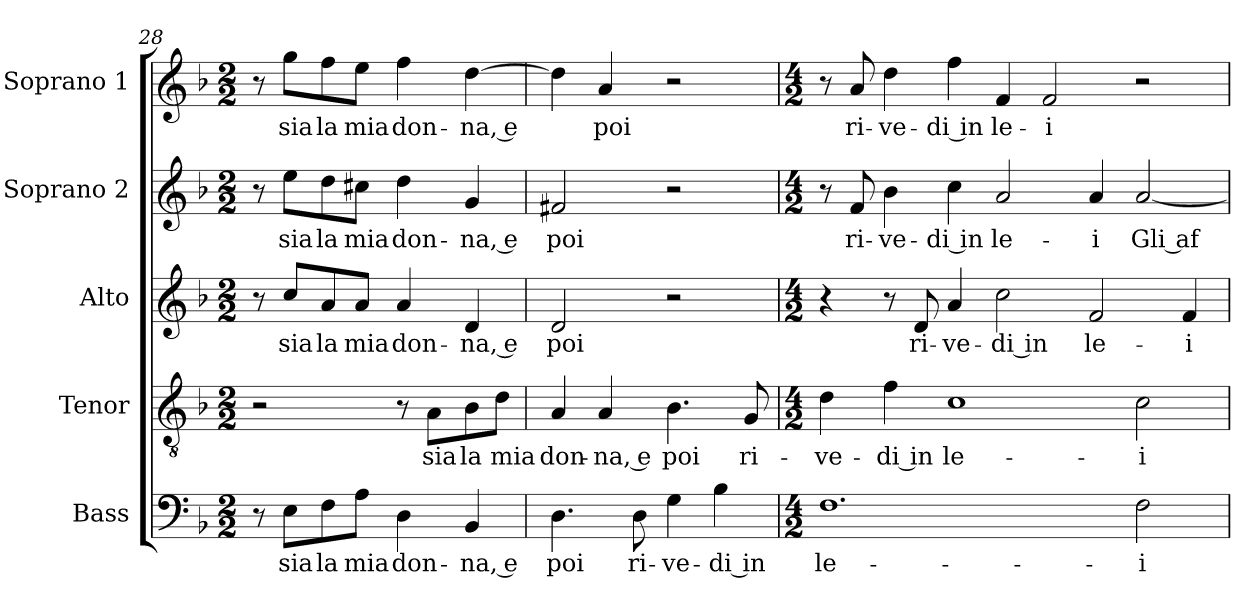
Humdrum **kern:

**kern	**text	**kern	**text	**kern	**text	**kern	**text	**kern	**text
*part5	*part5	*part4	*part4	*part3	*part3	*part2	*part2	*part1	*part1
*staff5	*staff5	*staff4	*staff4	*staff3	*staff3	*staff2	*staff2	*staff1	*staff1
*I"Bass	*	*I"Tenor	*	*I"Alto	*	*I"Soprano 2	*	*I"Soprano 1	*
*I'B	*	*I'T	*	*I'A	*	*I'S2	*	*I'S1	*
*clefF4	*	*clefGv2	*	*clefG2	*	*clefG2	*	*clefG2	*
*	*	*ITrd7c12	*	*	*	*	*	*	*
*k[b-]	*	*k[b-]	*	*k[b-]	*	*k[b-]	*	*k[b-]	*
*F:	*	*F:	*	*F:	*	*F:	*	*F:	*
*M2/2	*	*M2/2	*	*M2/2	*	*M2/2	*	*M2/2	*
=28	=28	=28	=28	=28	=28	=28	=28	=28	=28
8r	.	2r	.	8r	.	8r	.	8r	.
!	!LO:LY:b:color=#000000	!	!	!	!	!	!	!	!
!	!	!	!	!	!LO:LY:b:color=#000000	!	!	!	!
!	!	!	!	!	!	!	!LO:LY:b:color=#000000	!	!
!	!	!	!	!	!	!	!	!	!LO:LY:b:color=#000000
8Ei\L	sia	.	.	8cci/L	sia	8eei\L	sia	8ggi\L	sia
!	!LO:LY:b:color=#000000	!	!	!	!	!	!	!	!
!	!	!	!	!	!LO:LY:b:color=#000000	!	!	!	!
!	!	!	!	!	!	!	!LO:LY:b:color=#000000	!	!
!	!	!	!	!	!	!	!	!	!LO:LY:b:color=#000000
8Fi\	la	.	.	8ai/	la	8ddi\	la	8ffi\	la
!	!LO:LY:b:color=#000000	!	!	!	!	!	!	!	!
!	!	!	!	!	!LO:LY:b:color=#000000	!	!	!	!
!	!	!	!	!	!	!	!LO:LY:b:color=#000000	!	!
!	!	!	!	!	!	!	!	!	!LO:LY:b:color=#000000
8Ai\J	mia	.	.	8ai/J	mia	8cc#Xi\J	mia	8eei\J	mia
!	!LO:LY:b:color=#000000	!	!	!	!	!	!	!	!
!	!	!	!	!	!LO:LY:b:color=#000000	!	!	!	!
!	!	!	!	!	!	!	!LO:LY:b:color=#000000	!	!
!	!	!	!	!	!	!	!	!	!LO:LY:b:color=#000000
4Di\	don-	8r	.	4ai/	don-	4ddi\	don-	4ffi\	don-
!	!	!	!LO:LY:b:color=#000000	!	!	!	!	!	!
.	.	8AAi\L	sia	.	.	.	.	.	.
!	!LO:LY:b:color=#000000	!	!	!	!	!	!	!	!
!	!	!	!LO:LY:b:color=#000000	!	!	!	!	!	!
!	!	!	!	!	!LO:LY:b:color=#000000	!	!	!	!
!	!	!	!	!	!	!	!LO:LY:b:color=#000000	!	!
!	!	!	!	!	!	!	!	!	!LO:LY:b:color=#000000
4BB-i/	-na, e	8BB-i\	la	4di/	-na, e	4gi/	-na, e	[4ddi\	-na, e
!	!	!	!LO:LY:b:color=#000000	!	!	!	!	!	!
.	.	8Di\J	mia	.	.	.	.	.	.
=29	=29	=29	=29	=29	=29	=29	=29	=29	=29
!	!LO:LY:b:color=#000000	!	!	!	!	!	!	!	!
!	!	!	!LO:LY:b:color=#000000	!	!	!	!	!	!
!	!	!	!	!	!LO:LY:b:color=#000000	!	!	!	!
!	!	!	!	!	!	!	!LO:LY:b:color=#000000	!	!
4.Di\	poi	4AAi/	don-	2di/	poi	2f#Xi/	poi	4ddi\]	.
!	!	!	!LO:LY:b:color=#000000	!	!	!	!	!	!
!	!	!	!	!	!	!	!	!	!LO:LY:b:color=#000000
.	.	4AAi/	-na, e	.	.	.	.	4ai/	poi
!	!LO:LY:b:color=#000000	!	!	!	!	!	!	!	!
8Di\	ri-	.	.	.	.	.	.	.	.
!	!LO:LY:b:color=#000000	!	!	!	!	!	!	!	!
!	!	!	!LO:LY:b:color=#000000	!	!	!	!	!	!
4Gi\	-ve-	4.BB-i\	poi	2r	.	2r	.	2r	.
!	!LO:LY:b:color=#000000	!	!	!	!	!	!	!	!
4B-i\	-di in	.	.	.	.	.	.	.	.
!	!	!	!LO:LY:b:color=#000000	!	!	!	!	!	!
.	.	8GGi/	ri-	.	.	.	.	.	.
=30	=30	=30	=30	=30	=30	=30	=30	=30	=30
*M4/2	*	*M4/2	*	*M4/2	*	*M4/2	*	*M4/2	*
!	!LO:LY:b:color=#000000	!	!	!	!	!	!	!	!
!	!	!	!LO:LY:b:color=#000000	!	!	!	!	!	!
1.Fi	le-	4Di\	-ve-	4r	.	8r	.	8r	.
!	!	!	!	!	!	!	!LO:LY:b:color=#000000	!	!
!	!	!	!	!	!	!	!	!	!LO:LY:b:color=#000000
.	.	.	.	.	.	8fi/	ri-	8ai/	ri-
!	!	!	!LO:LY:b:color=#000000	!	!	!	!	!	!
!	!	!	!	!	!	!	!LO:LY:b:color=#000000	!	!
!	!	!	!	!	!	!	!	!	!LO:LY:b:color=#000000
.	.	4Fi\	-di in	8r	.	4b-i\	-ve-	4ddi\	-ve-
!	!	!	!	!	!LO:LY:b:color=#000000	!	!	!	!
.	.	.	.	8di/	ri-	.	.	.	.
!	!	!	!LO:LY:b:color=#000000	!	!	!	!	!	!
!	!	!	!	!	!LO:LY:b:color=#000000	!	!	!	!
!	!	!	!	!	!	!	!LO:LY:b:color=#000000	!	!
!	!	!	!	!	!	!	!	!	!LO:LY:b:color=#000000
.	.	1Ci	le-	4ai/	-ve-	4cci\	-di in	4ffi\	-di in
!	!	!	!	!	!LO:LY:b:color=#000000	!	!	!	!
!	!	!	!	!	!	!	!LO:LY:b:color=#000000	!	!
!	!	!	!	!	!	!	!	!	!LO:LY:b:color=#000000
.	.	.	.	2cci\	-di in	2ai/	le-	4fi/	le-
!	!	!	!	!	!	!	!	!	!LO:LY:b:color=#000000
.	.	.	.	.	.	.	.	2fi/	-i
!	!	!	!	!	!LO:LY:b:color=#000000	!	!	!	!
!	!	!	!	!	!	!	!LO:LY:b:color=#000000	!	!
.	.	.	.	2fi/	le-	4ai/	-i	.	.
!	!LO:LY:b:color=#000000	!	!	!	!	!	!	!	!
!	!	!	!LO:LY:b:color=#000000	!	!	!	!	!	!
!	!	!	!	!	!	!	!LO:LY:b:color=#000000	!	!
2Fi\	-i	2Ci\	-i	.	.	[2ai/	Gli af-	2r	.
!	!	!	!	!	!LO:LY:b:color=#000000	!	!	!	!
.	.	.	.	4fi/	-i	.	.	.	.
=	=	=	=	=	=	=	=	=	=
*-	*-	*-	*-	*-	*-	*-	*-	*-	*-
